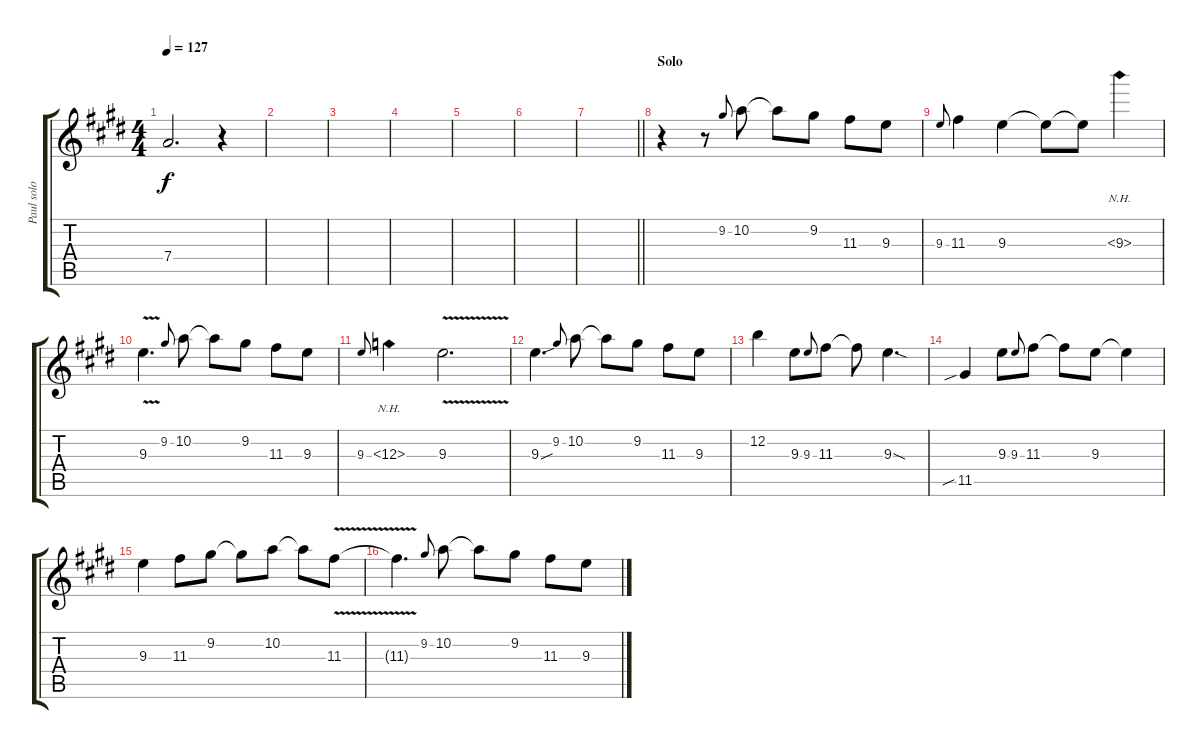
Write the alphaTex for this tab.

\track ("Paul solo" "Paul solo") {instrument overdrivenguitar}
\staff {score tabs}
\tuning (E4 B3 G3 D3 A2 E2) {hide}
\ts (4 4)
\tempo 127
\clef g2
\ks e
7.4{t}.2{d dy f} r.4 |
|
|
|
|
|
\barLineRight lightlight
|
\section ("" "Solo")
r.4 r.8 9.2.8{gr onbeat} 10.2.8 10.2{t}.8 9.2.8 11.3.8 9.3.8 |
9.3.8{gr onbeat} 11.3.4 9.3.4 9.3{t}.8 9.3{t}.8 9.3{nh}.4 |
9.3{v}.4{d} 9.2.8{gr onbeat} 10.2.8 10.2{t}.8 9.2.8 11.3.8 9.3.8 |
9.3.8{gr onbeat} 11.3{nh}.4 9.3{v}.2{d} |
9.3{sou}.4{d} 9.2.8{gr onbeat} 10.2.8 10.2{t}.8 9.2.8 11.3.8 9.3.8 |
12.2.4 9.3.8 9.3.8{gr onbeat} 11.3.8 11.3{t}.8 9.3{sod}.4{d} |
11.5{sib}.4 9.3.8 9.3.8{gr onbeat} 11.3.8 11.3{t}.8 9.3.8 9.3{t}.4 |
9.3.4 11.3.8 9.2.8 9.2{t}.8 10.2.8 10.2{t}.8 11.3{v}.8 |
11.3{t}.4{d} 9.2.8{gr onbeat} 10.2.8 10.2{t}.8 9.2.8 11.3.8 9.3.8
